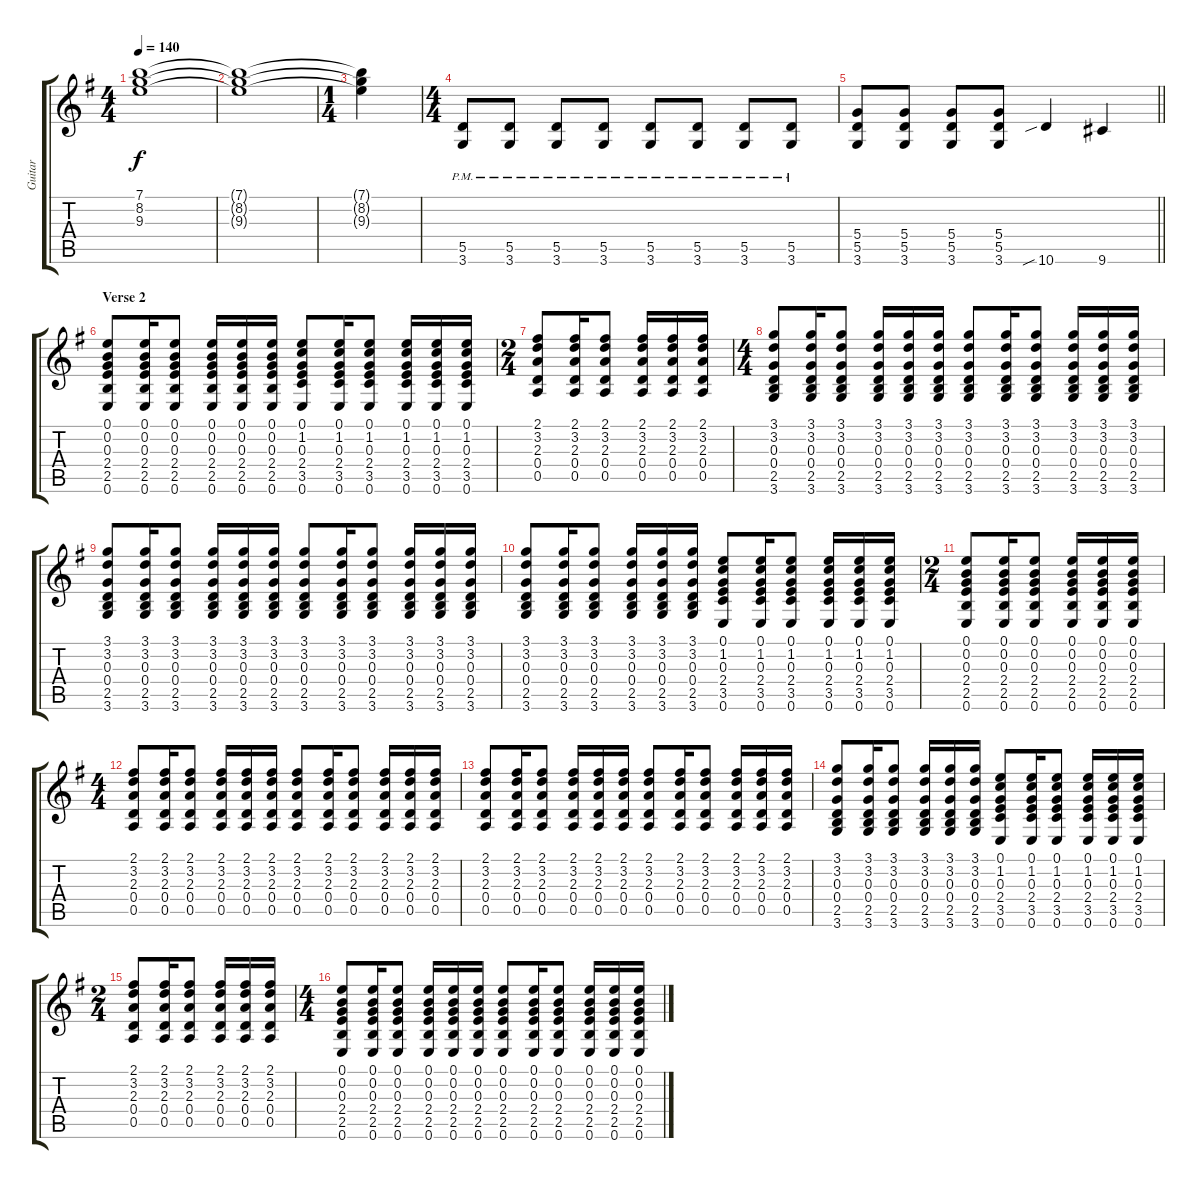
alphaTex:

\track ("Guitar" "Guitar") {instrument distortionguitar}
\staff {score tabs}
\tuning (E4 B3 G3 D3 A2 E2) {hide}
\ts (4 4)
\tempo 140
\clef g2
\ks g
(7.1{t} 8.2{t} 9.3{t}).1{dy f} |
(7.1{t} 8.2{t} 9.3{t}).1 |
\ts (1 4)
(7.1{t} 8.2{t} 9.3{t}).4 |
\ts (4 4)
(5.5{pm} 3.6{pm}).8{instrument distortionguitar} (5.5{pm} 3.6{pm}).8 (5.5{pm} 3.6{pm}).8 (5.5{pm} 3.6{pm}).8 (5.5{pm} 3.6{pm}).8 (5.5{pm} 3.6{pm}).8 (5.5{pm} 3.6{pm}).8 (5.5{pm} 3.6{pm}).8 |
\barLineRight lightlight
(5.4 5.5 3.6).8 (5.4 5.5 3.6).8 (5.4 5.5 3.6).8 (5.4 5.5 3.6).8 10.6{sib}.4 9.6.4 |
\section ("" "Verse 2")
(0.1 0.2 0.3 2.4 2.5 0.6).8 (0.1 0.2 0.3 2.4 2.5 0.6).16 (0.1 0.2 0.3 2.4 2.5 0.6).8 (0.1 0.2 0.3 2.4 2.5 0.6).16 (0.1 0.2 0.3 2.4 2.5 0.6).16 (0.1 0.2 0.3 2.4 2.5 0.6).16 (0.1 1.2 0.3 2.4 3.5 0.6).8 (0.1 1.2 0.3 2.4 3.5 0.6).16 (0.1 1.2 0.3 2.4 3.5 0.6).8 (0.1 1.2 0.3 2.4 3.5 0.6).16 (0.1 1.2 0.3 2.4 3.5 0.6).16 (0.1 1.2 0.3 2.4 3.5 0.6).16 |
\ts (2 4)
(2.1 3.2 2.3 0.4 0.5).8 (2.1 3.2 2.3 0.4 0.5).16 (2.1 3.2 2.3 0.4 0.5).8 (2.1 3.2 2.3 0.4 0.5).16 (2.1 3.2 2.3 0.4 0.5).16 (2.1 3.2 2.3 0.4 0.5).16 |
\ts (4 4)
(3.1 3.2 0.3 0.4 2.5 3.6).8 (3.1 3.2 0.3 0.4 2.5 3.6).16 (3.1 3.2 0.3 0.4 2.5 3.6).8 (3.1 3.2 0.3 0.4 2.5 3.6).16 (3.1 3.2 0.3 0.4 2.5 3.6).16 (3.1 3.2 0.3 0.4 2.5 3.6).16 (3.1 3.2 0.3 0.4 2.5 3.6).8 (3.1 3.2 0.3 0.4 2.5 3.6).16 (3.1 3.2 0.3 0.4 2.5 3.6).8 (3.1 3.2 0.3 0.4 2.5 3.6).16 (3.1 3.2 0.3 0.4 2.5 3.6).16 (3.1 3.2 0.3 0.4 2.5 3.6).16 |
(3.1 3.2 0.3 0.4 2.5 3.6).8 (3.1 3.2 0.3 0.4 2.5 3.6).16 (3.1 3.2 0.3 0.4 2.5 3.6).8 (3.1 3.2 0.3 0.4 2.5 3.6).16 (3.1 3.2 0.3 0.4 2.5 3.6).16 (3.1 3.2 0.3 0.4 2.5 3.6).16 (3.1 3.2 0.3 0.4 2.5 3.6).8 (3.1 3.2 0.3 0.4 2.5 3.6).16 (3.1 3.2 0.3 0.4 2.5 3.6).8 (3.1 3.2 0.3 0.4 2.5 3.6).16 (3.1 3.2 0.3 0.4 2.5 3.6).16 (3.1 3.2 0.3 0.4 2.5 3.6).16 |
(3.1 3.2 0.3 0.4 2.5 3.6).8 (3.1 3.2 0.3 0.4 2.5 3.6).16 (3.1 3.2 0.3 0.4 2.5 3.6).8 (3.1 3.2 0.3 0.4 2.5 3.6).16 (3.1 3.2 0.3 0.4 2.5 3.6).16 (3.1 3.2 0.3 0.4 2.5 3.6).16 (0.1 1.2 0.3 2.4 3.5 0.6).8 (0.1 1.2 0.3 2.4 3.5 0.6).16 (0.1 1.2 0.3 2.4 3.5 0.6).8 (0.1 1.2 0.3 2.4 3.5 0.6).16 (0.1 1.2 0.3 2.4 3.5 0.6).16 (0.1 1.2 0.3 2.4 3.5 0.6).16 |
\ts (2 4)
(0.1 0.2 0.3 2.4 2.5 0.6).8 (0.1 0.2 0.3 2.4 2.5 0.6).16 (0.1 0.2 0.3 2.4 2.5 0.6).8 (0.1 0.2 0.3 2.4 2.5 0.6).16 (0.1 0.2 0.3 2.4 2.5 0.6).16 (0.1 0.2 0.3 2.4 2.5 0.6).16 |
\ts (4 4)
(2.1 3.2 2.3 0.4 0.5).8 (2.1 3.2 2.3 0.4 0.5).16 (2.1 3.2 2.3 0.4 0.5).8 (2.1 3.2 2.3 0.4 0.5).16 (2.1 3.2 2.3 0.4 0.5).16 (2.1 3.2 2.3 0.4 0.5).16 (2.1 3.2 2.3 0.4 0.5).8 (2.1 3.2 2.3 0.4 0.5).16 (2.1 3.2 2.3 0.4 0.5).8 (2.1 3.2 2.3 0.4 0.5).16 (2.1 3.2 2.3 0.4 0.5).16 (2.1 3.2 2.3 0.4 0.5).16 |
(2.1 3.2 2.3 0.4 0.5).8 (2.1 3.2 2.3 0.4 0.5).16 (2.1 3.2 2.3 0.4 0.5).8 (2.1 3.2 2.3 0.4 0.5).16 (2.1 3.2 2.3 0.4 0.5).16 (2.1 3.2 2.3 0.4 0.5).16 (2.1 3.2 2.3 0.4 0.5).8 (2.1 3.2 2.3 0.4 0.5).16 (2.1 3.2 2.3 0.4 0.5).8 (2.1 3.2 2.3 0.4 0.5).16 (2.1 3.2 2.3 0.4 0.5).16 (2.1 3.2 2.3 0.4 0.5).16 |
(3.1 3.2 0.3 0.4 2.5 3.6).8 (3.1 3.2 0.3 0.4 2.5 3.6).16 (3.1 3.2 0.3 0.4 2.5 3.6).8 (3.1 3.2 0.3 0.4 2.5 3.6).16 (3.1 3.2 0.3 0.4 2.5 3.6).16 (3.1 3.2 0.3 0.4 2.5 3.6).16 (0.1 1.2 0.3 2.4 3.5 0.6).8 (0.1 1.2 0.3 2.4 3.5 0.6).16 (0.1 1.2 0.3 2.4 3.5 0.6).8 (0.1 1.2 0.3 2.4 3.5 0.6).16 (0.1 1.2 0.3 2.4 3.5 0.6).16 (0.1 1.2 0.3 2.4 3.5 0.6).16 |
\ts (2 4)
(2.1 3.2 2.3 0.4 0.5).8 (2.1 3.2 2.3 0.4 0.5).16 (2.1 3.2 2.3 0.4 0.5).8 (2.1 3.2 2.3 0.4 0.5).16 (2.1 3.2 2.3 0.4 0.5).16 (2.1 3.2 2.3 0.4 0.5).16 |
\ts (4 4)
(0.1 0.2 0.3 2.4 2.5 0.6).8 (0.1 0.2 0.3 2.4 2.5 0.6).16 (0.1 0.2 0.3 2.4 2.5 0.6).8 (0.1 0.2 0.3 2.4 2.5 0.6).16 (0.1 0.2 0.3 2.4 2.5 0.6).16 (0.1 0.2 0.3 2.4 2.5 0.6).16 (0.1 0.2 0.3 2.4 2.5 0.6).8 (0.1 0.2 0.3 2.4 2.5 0.6).16 (0.1 0.2 0.3 2.4 2.5 0.6).8 (0.1 0.2 0.3 2.4 2.5 0.6).16 (0.1 0.2 0.3 2.4 2.5 0.6).16 (0.1 0.2 0.3 2.4 2.5 0.6).16
